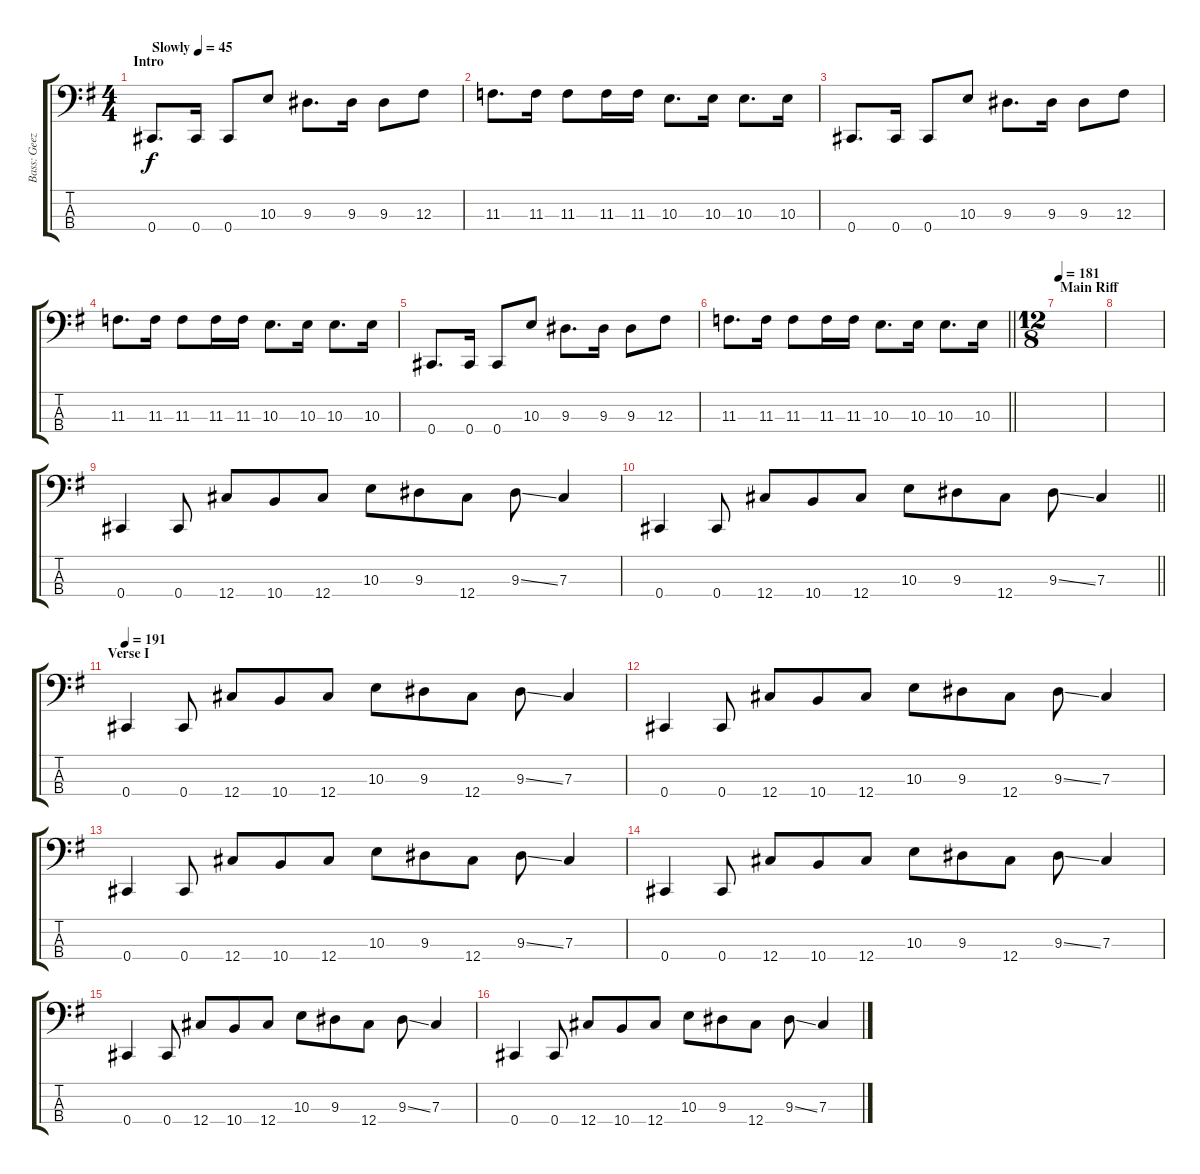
\track ("Bass: Geezer" "Bass: Geez") {instrument electricbassfinger}
\staff {score tabs}
\tuning (E2 B1 Gb1 Db1) {hide}
\ts (4 4)
\section ("" "Intro")
\tempo (45 "Slowly")
\clef f4
\ks g
0.4.8{d dy f instrument electricbassfinger} 0.4.16 0.4.8 10.3.8 9.3.8{d} 9.3.16 9.3.8 12.3.8 |
11.3.8{d} 11.3.16 11.3.8 11.3.16 11.3.16 10.3.8{d} 10.3.16 10.3.8{d} 10.3.16 |
0.4.8{d} 0.4.16 0.4.8 10.3.8 9.3.8{d} 9.3.16 9.3.8 12.3.8 |
11.3.8{d} 11.3.16 11.3.8 11.3.16 11.3.16 10.3.8{d} 10.3.16 10.3.8{d} 10.3.16 |
0.4.8{d} 0.4.16 0.4.8 10.3.8 9.3.8{d} 9.3.16 9.3.8 12.3.8 |
\barLineRight lightlight
11.3.8{d} 11.3.16 11.3.8 11.3.16 11.3.16 10.3.8{d} 10.3.16 10.3.8{d} 10.3.16 |
\ts (12 8)
\section ("" "Main Riff")
\tempo 181
|
|
0.4.4 0.4.8 12.4.8 10.4.8 12.4.8 10.3.8 9.3.8 12.4.8 9.3{ss}.8 7.3.4 |
\barLineRight lightlight
0.4.4 0.4.8 12.4.8 10.4.8 12.4.8 10.3.8 9.3.8 12.4.8 9.3{ss}.8 7.3.4 |
\section ("" "Verse I")
\tempo 191
0.4.4 0.4.8 12.4.8 10.4.8 12.4.8 10.3.8 9.3.8 12.4.8 9.3{ss}.8 7.3.4 |
0.4.4 0.4.8 12.4.8 10.4.8 12.4.8 10.3.8 9.3.8 12.4.8 9.3{ss}.8 7.3.4 |
0.4.4 0.4.8 12.4.8 10.4.8 12.4.8 10.3.8 9.3.8 12.4.8 9.3{ss}.8 7.3.4 |
0.4.4 0.4.8 12.4.8 10.4.8 12.4.8 10.3.8 9.3.8 12.4.8 9.3{ss}.8 7.3.4 |
0.4.4 0.4.8 12.4.8 10.4.8 12.4.8 10.3.8 9.3.8 12.4.8 9.3{ss}.8 7.3.4 |
0.4.4 0.4.8 12.4.8 10.4.8 12.4.8 10.3.8 9.3.8 12.4.8 9.3{ss}.8 7.3.4
